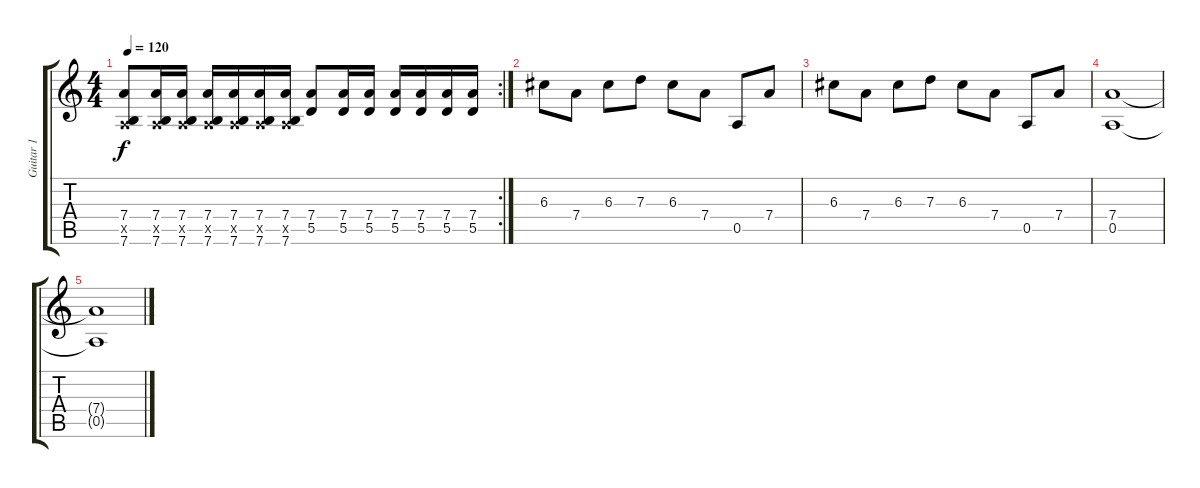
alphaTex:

\track ("Guitar 1" "Guitar 1") {instrument distortionguitar}
\staff {score tabs}
\tuning (E4 B3 G3 D3 A2 E2) {hide}
\rc 2
\ts (4 4)
\tempo 120
\clef g2
\ks c
(7.4 0.5{x} 7.6).8{dy f} (7.4 0.5{x} 7.6).16 (7.4 0.5{x} 7.6).16 (7.4 0.5{x} 7.6).16 (7.4 0.5{x} 7.6).16 (7.4 0.5{x} 7.6).16 (7.4 0.5{x} 7.6).16 (7.4 5.5).8 (7.4 5.5).16 (7.4 5.5).16 (7.4 5.5).16 (7.4 5.5).16 (7.4 5.5).16 (7.4 5.5).16 |
6.3.8 7.4.8 6.3.8 7.3.8 6.3.8 7.4.8 0.5.8 7.4.8 |
6.3.8 7.4.8 6.3.8 7.3.8 6.3.8 7.4.8 0.5.8 7.4.8 |
(7.4 0.5).1 |
(7.4{t} 0.5{t}).1
